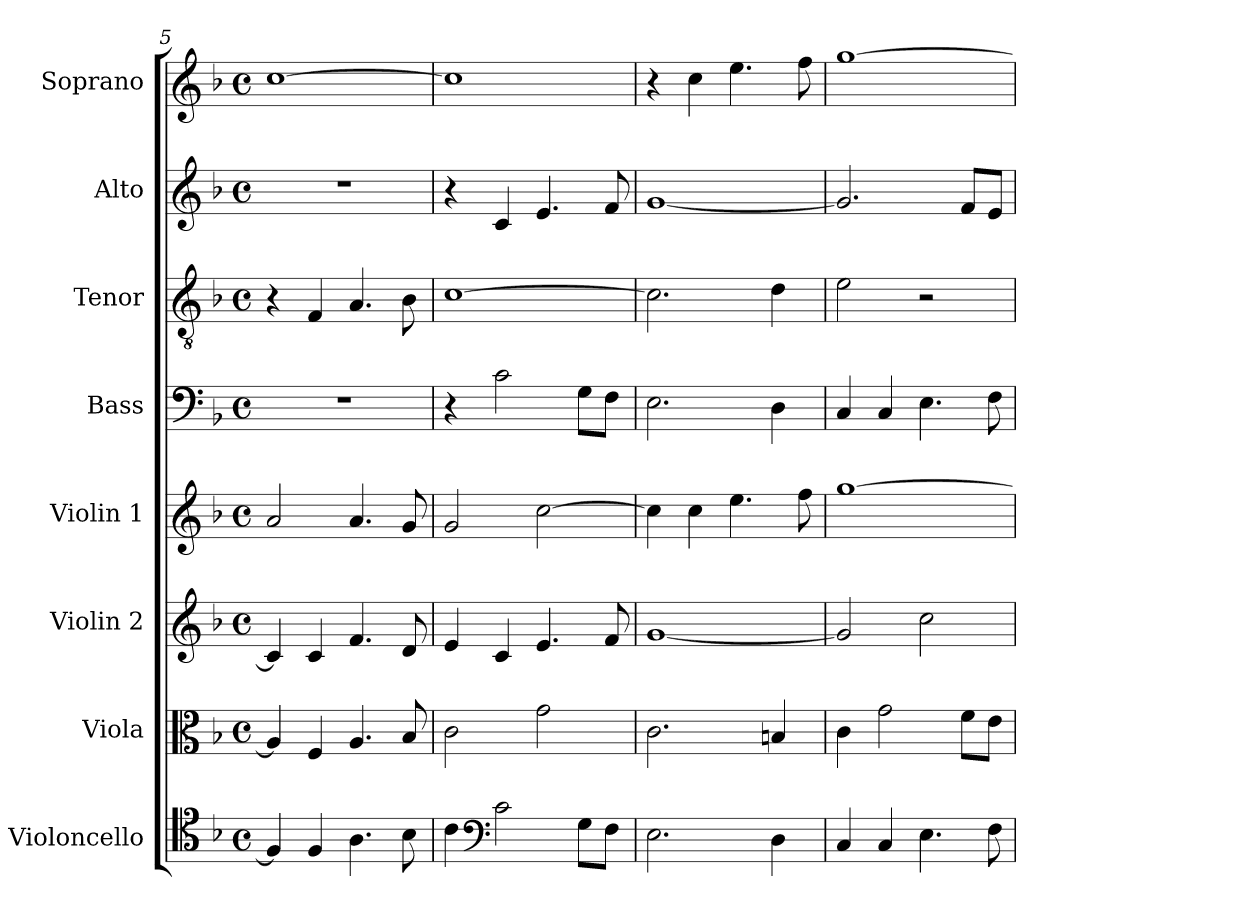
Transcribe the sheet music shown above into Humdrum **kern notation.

**kern	**kern	**kern	**kern	**kern	**kern	**kern	**kern
*part8	*part7	*part6	*part5	*part4	*part3	*part2	*part1
*staff8	*staff7	*staff6	*staff5	*staff4	*staff3	*staff2	*staff1
*I"Violoncello	*I"Viola	*I"Violin 2	*I"Violin 1	*I"Bass	*I"Tenor	*I"Alto	*I"Soprano
*I'Vc.	*I'Vla.	*I'Vln. 2	*I'Vln. 1	*I'B.	*I'T.	*I'A.	*I'S.
*clefC4	*clefC3	*clefG2	*clefG2	*clefF4	*clefGv2	*clefG2	*clefG2
*	*	*	*	*	*ITrd7c12	*	*
*k[b-]	*k[b-]	*k[b-]	*k[b-]	*k[b-]	*k[b-]	*k[b-]	*k[b-]
*F:	*F:	*F:	*F:	*F:	*F:	*F:	*F:
*M4/4	*M4/4	*M4/4	*M4/4	*M4/4	*M4/4	*M4/4	*M4/4
*met(c)	*met(c)	*met(c)	*met(c)	*met(c)	*met(c)	*met(c)	*met(c)
=5	=5	=5	=5	=5	=5	=5	=5
4Fi/]	4Ai/]	4ci/]	2ai/	1r	4r	1r	[>1cci
4Fi/	4Fi/	4ci/	.	.	4FFi/	.	.
4.Ai\	4.Ai/	4.fi/	4.ai/	.	4.AAi/	.	.
8B-i\	8B-i/	8di/	8gi/	.	8BB-i\	.	.
!!LO:PB:g=z
=6	=6	=6	=6	=6	=6	=6	=6
4ci\	2ci\	4ei/	2gi/	4r	[>1Ci	4r	1cci]
*clefF4	*	*	*	*	*	*	*
2ci\	.	4ci/	.	2ci\	.	4ci/	.
.	2gi\	4.ei/	[>2cci\	.	.	4.ei/	.
8Gi\L	.	.	.	8Gi\L	.	.	.
8Fi\J	.	8fi/	.	8Fi\J	.	8fi/	.
=7	=7	=7	=7	=7	=7	=7	=7
2.Ei\	2.ci\	[<1gi	4cci\]	2.Ei\	2.Ci\]	[<1gi	4r
.	.	.	4cci\	.	.	.	4cci\
.	.	.	4.eei\	.	.	.	4.eei\
4Di\	4Bni/	.	.	4Di\	4Di\	.	.
.	.	.	8ffi\	.	.	.	8ffi\
=8	=8	=8	=8	=8	=8	=8	=8
4Ci/	4ci\	2gi/]	[>1ggi	4Ci/	2Ei\	2.gi/]	[>1ggi
4Ci/	2gi\	.	.	4Ci/	.	.	.
4.Ei\	.	2cci\	.	4.Ei\	2r	.	.
.	8fi\L	.	.	.	.	8fi/L	.
8Fi\	8ei\J	.	.	8Fi\	.	8ei/J	.
=	=	=	=	=	=	=	=
*-	*-	*-	*-	*-	*-	*-	*-
